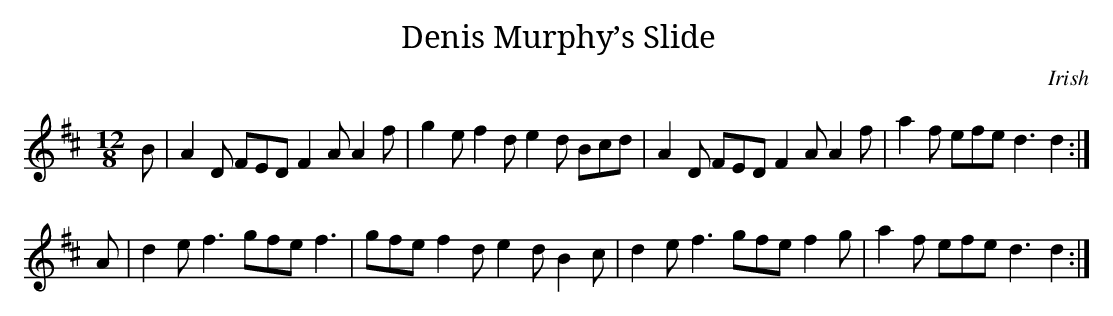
X:1
T:Denis Murphy’s Slide
M:12/8
K:D
B | A2D FED F2A A2f | g2e f2d e2d Bcd | A2D FED F2A A2f | a2f efe d3 d2 :|
A | d2e f3 gfe f3 | gfe f2d e2d B2c | d2e f3 gfe f2g | a2f efe d3 d2 :|
